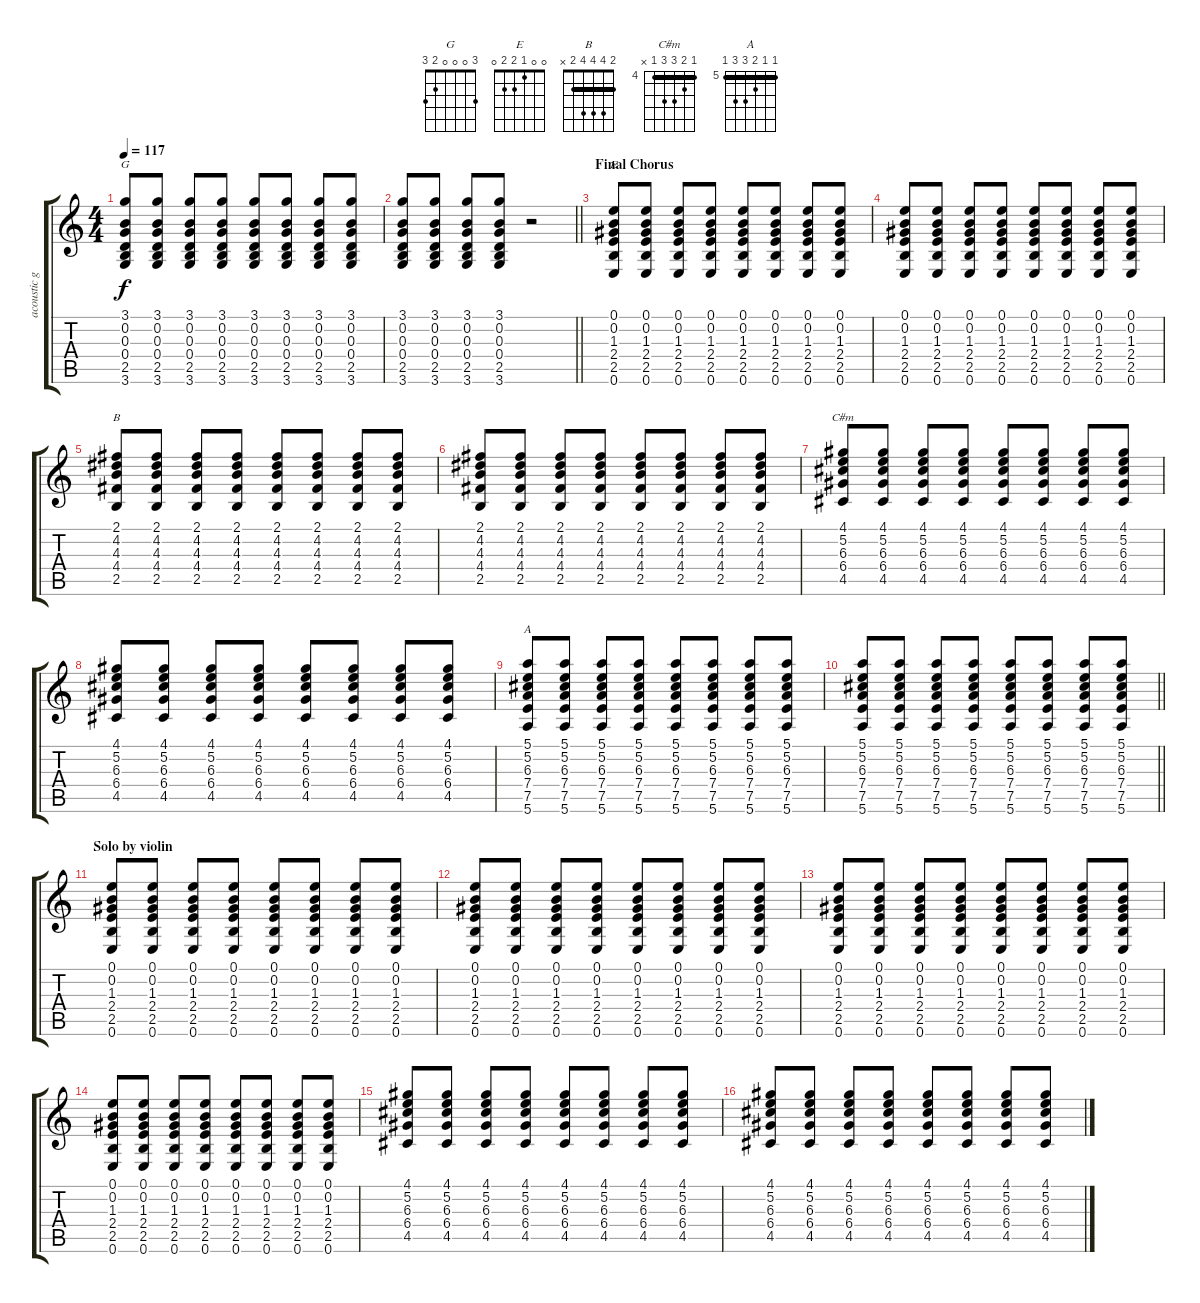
\track ("acoustic guitar" "acoustic g") {instrument electricguitarclean}
\staff {score tabs}
\tuning (E4 B3 G3 D3 A2 E2) {hide}
\chord ("G" 3 0 0 0 2 3)
\chord ("E" 0 0 1 2 2 0)
\chord ("B" 2 4 4 4 2 x) {barre 2}
\chord ("C#m" 4 5 6 6 4 x) {firstfret 4 barre 4}
\chord ("A" 5 5 6 7 7 5) {firstfret 5 barre 5}
\ts (4 4)
\tempo 117
\clef g2
\ks c
(3.1 0.2 0.3 0.4 2.5 3.6).8{ch "G" dy f} (3.1 0.2 0.3 0.4 2.5 3.6).8 (3.1 0.2 0.3 0.4 2.5 3.6).8 (3.1 0.2 0.3 0.4 2.5 3.6).8 (3.1 0.2 0.3 0.4 2.5 3.6).8 (3.1 0.2 0.3 0.4 2.5 3.6).8 (3.1 0.2 0.3 0.4 2.5 3.6).8 (3.1 0.2 0.3 0.4 2.5 3.6).8 |
\barLineRight lightlight
(3.1 0.2 0.3 0.4 2.5 3.6).8 (3.1 0.2 0.3 0.4 2.5 3.6).8 (3.1 0.2 0.3 0.4 2.5 3.6).8 (3.1 0.2 0.3 0.4 2.5 3.6).8 r.2 |
\section ("" "Final Chorus")
(0.1 0.2 1.3 2.4 2.5 0.6).8{ch "E"} (0.1 0.2 1.3 2.4 2.5 0.6).8 (0.1 0.2 1.3 2.4 2.5 0.6).8 (0.1 0.2 1.3 2.4 2.5 0.6).8 (0.1 0.2 1.3 2.4 2.5 0.6).8 (0.1 0.2 1.3 2.4 2.5 0.6).8 (0.1 0.2 1.3 2.4 2.5 0.6).8 (0.1 0.2 1.3 2.4 2.5 0.6).8 |
(0.1 0.2 1.3 2.4 2.5 0.6).8 (0.1 0.2 1.3 2.4 2.5 0.6).8 (0.1 0.2 1.3 2.4 2.5 0.6).8 (0.1 0.2 1.3 2.4 2.5 0.6).8 (0.1 0.2 1.3 2.4 2.5 0.6).8 (0.1 0.2 1.3 2.4 2.5 0.6).8 (0.1 0.2 1.3 2.4 2.5 0.6).8 (0.1 0.2 1.3 2.4 2.5 0.6).8 |
(2.1 4.2 4.3 4.4 2.5).8{ch "B"} (2.1 4.2 4.3 4.4 2.5).8 (2.1 4.2 4.3 4.4 2.5).8 (2.1 4.2 4.3 4.4 2.5).8 (2.1 4.2 4.3 4.4 2.5).8 (2.1 4.2 4.3 4.4 2.5).8 (2.1 4.2 4.3 4.4 2.5).8 (2.1 4.2 4.3 4.4 2.5).8 |
(2.1 4.2 4.3 4.4 2.5).8 (2.1 4.2 4.3 4.4 2.5).8 (2.1 4.2 4.3 4.4 2.5).8 (2.1 4.2 4.3 4.4 2.5).8 (2.1 4.2 4.3 4.4 2.5).8 (2.1 4.2 4.3 4.4 2.5).8 (2.1 4.2 4.3 4.4 2.5).8 (2.1 4.2 4.3 4.4 2.5).8 |
(4.1 5.2 6.3 6.4 4.5).8{ch "C#m"} (4.1 5.2 6.3 6.4 4.5).8 (4.1 5.2 6.3 6.4 4.5).8 (4.1 5.2 6.3 6.4 4.5).8 (4.1 5.2 6.3 6.4 4.5).8 (4.1 5.2 6.3 6.4 4.5).8 (4.1 5.2 6.3 6.4 4.5).8 (4.1 5.2 6.3 6.4 4.5).8 |
(4.1 5.2 6.3 6.4 4.5).8 (4.1 5.2 6.3 6.4 4.5).8 (4.1 5.2 6.3 6.4 4.5).8 (4.1 5.2 6.3 6.4 4.5).8 (4.1 5.2 6.3 6.4 4.5).8 (4.1 5.2 6.3 6.4 4.5).8 (4.1 5.2 6.3 6.4 4.5).8 (4.1 5.2 6.3 6.4 4.5).8 |
(5.1 5.2 6.3 7.4 7.5 5.6).8{ch "A"} (5.1 5.2 6.3 7.4 7.5 5.6).8 (5.1 5.2 6.3 7.4 7.5 5.6).8 (5.1 5.2 6.3 7.4 7.5 5.6).8 (5.1 5.2 6.3 7.4 7.5 5.6).8 (5.1 5.2 6.3 7.4 7.5 5.6).8 (5.1 5.2 6.3 7.4 7.5 5.6).8 (5.1 5.2 6.3 7.4 7.5 5.6).8 |
\barLineRight lightlight
(5.1 5.2 6.3 7.4 7.5 5.6).8 (5.1 5.2 6.3 7.4 7.5 5.6).8 (5.1 5.2 6.3 7.4 7.5 5.6).8 (5.1 5.2 6.3 7.4 7.5 5.6).8 (5.1 5.2 6.3 7.4 7.5 5.6).8 (5.1 5.2 6.3 7.4 7.5 5.6).8 (5.1 5.2 6.3 7.4 7.5 5.6).8 (5.1 5.2 6.3 7.4 7.5 5.6).8 |
\section ("" "Solo by violin")
(0.1 0.2 1.3 2.4 2.5 0.6).8 (0.1 0.2 1.3 2.4 2.5 0.6).8 (0.1 0.2 1.3 2.4 2.5 0.6).8 (0.1 0.2 1.3 2.4 2.5 0.6).8 (0.1 0.2 1.3 2.4 2.5 0.6).8 (0.1 0.2 1.3 2.4 2.5 0.6).8 (0.1 0.2 1.3 2.4 2.5 0.6).8 (0.1 0.2 1.3 2.4 2.5 0.6).8 |
(0.1 0.2 1.3 2.4 2.5 0.6).8 (0.1 0.2 1.3 2.4 2.5 0.6).8 (0.1 0.2 1.3 2.4 2.5 0.6).8 (0.1 0.2 1.3 2.4 2.5 0.6).8 (0.1 0.2 1.3 2.4 2.5 0.6).8 (0.1 0.2 1.3 2.4 2.5 0.6).8 (0.1 0.2 1.3 2.4 2.5 0.6).8 (0.1 0.2 1.3 2.4 2.5 0.6).8 |
(0.1 0.2 1.3 2.4 2.5 0.6).8 (0.1 0.2 1.3 2.4 2.5 0.6).8 (0.1 0.2 1.3 2.4 2.5 0.6).8 (0.1 0.2 1.3 2.4 2.5 0.6).8 (0.1 0.2 1.3 2.4 2.5 0.6).8 (0.1 0.2 1.3 2.4 2.5 0.6).8 (0.1 0.2 1.3 2.4 2.5 0.6).8 (0.1 0.2 1.3 2.4 2.5 0.6).8 |
(0.1 0.2 1.3 2.4 2.5 0.6).8 (0.1 0.2 1.3 2.4 2.5 0.6).8 (0.1 0.2 1.3 2.4 2.5 0.6).8 (0.1 0.2 1.3 2.4 2.5 0.6).8 (0.1 0.2 1.3 2.4 2.5 0.6).8 (0.1 0.2 1.3 2.4 2.5 0.6).8 (0.1 0.2 1.3 2.4 2.5 0.6).8 (0.1 0.2 1.3 2.4 2.5 0.6).8 |
(4.1 5.2 6.3 6.4 4.5).8 (4.1 5.2 6.3 6.4 4.5).8 (4.1 5.2 6.3 6.4 4.5).8 (4.1 5.2 6.3 6.4 4.5).8 (4.1 5.2 6.3 6.4 4.5).8 (4.1 5.2 6.3 6.4 4.5).8 (4.1 5.2 6.3 6.4 4.5).8 (4.1 5.2 6.3 6.4 4.5).8 |
(4.1 5.2 6.3 6.4 4.5).8 (4.1 5.2 6.3 6.4 4.5).8 (4.1 5.2 6.3 6.4 4.5).8 (4.1 5.2 6.3 6.4 4.5).8 (4.1 5.2 6.3 6.4 4.5).8 (4.1 5.2 6.3 6.4 4.5).8 (4.1 5.2 6.3 6.4 4.5).8 (4.1 5.2 6.3 6.4 4.5).8
